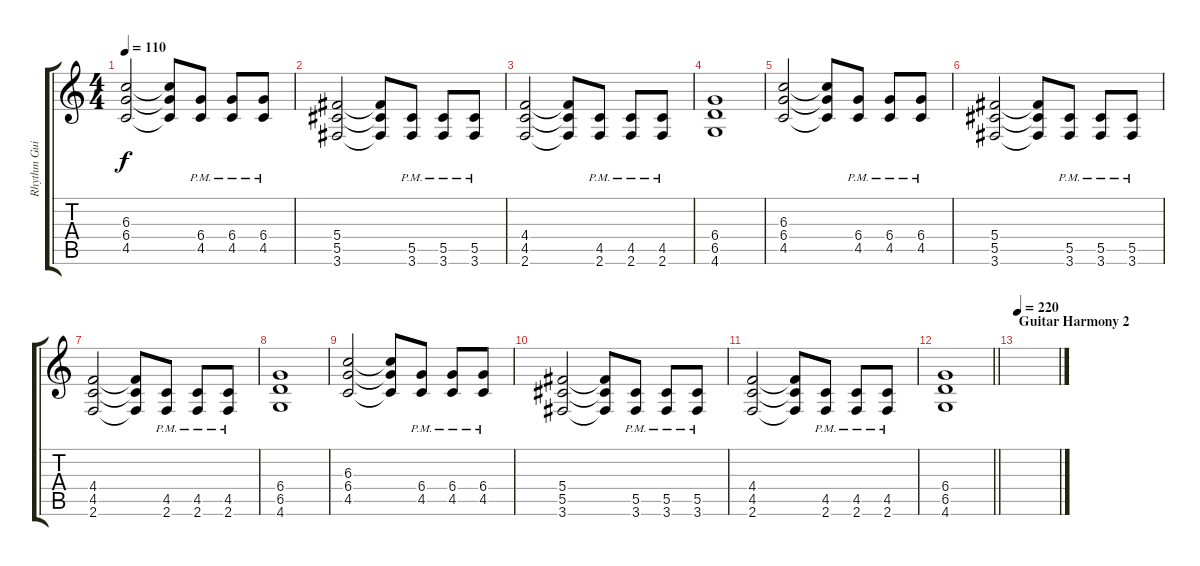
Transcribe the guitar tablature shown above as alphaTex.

\track ("Rhythm Guitar 2" "Rhythm Gui") {instrument overdrivenguitar}
\staff {score tabs}
\tuning (Eb4 Bb3 Gb3 Db3 Ab2 Eb2) {hide}
\ts (4 4)
\tempo 110
\clef g2
\ks c
(6.3 6.4 4.5).2{dy f} (6.3{t} 6.4{t} 4.5{t}).8 (6.4{pm} 4.5{pm}).8 (6.4{pm} 4.5{pm}).8 (6.4{pm} 4.5{pm}).8 |
(5.4 5.5 3.6).2 (5.4{t} 5.5{t} 3.6{t}).8 (5.5{pm} 3.6{pm}).8 (5.5{pm} 3.6{pm}).8 (5.5{pm} 3.6{pm}).8 |
(4.4 4.5 2.6).2 (4.4{t} 4.5{t} 2.6{t}).8 (4.5{pm} 2.6{pm}).8 (4.5{pm} 2.6{pm}).8 (4.5{pm} 2.6{pm}).8 |
(6.4 6.5 4.6).1 |
(6.3 6.4 4.5).2 (6.3{t} 6.4{t} 4.5{t}).8 (6.4{pm} 4.5{pm}).8 (6.4{pm} 4.5{pm}).8 (6.4{pm} 4.5{pm}).8 |
(5.4 5.5 3.6).2 (5.4{t} 5.5{t} 3.6{t}).8 (5.5{pm} 3.6{pm}).8 (5.5{pm} 3.6{pm}).8 (5.5{pm} 3.6{pm}).8 |
(4.4 4.5 2.6).2 (4.4{t} 4.5{t} 2.6{t}).8 (4.5{pm} 2.6{pm}).8 (4.5{pm} 2.6{pm}).8 (4.5{pm} 2.6{pm}).8 |
(6.4 6.5 4.6).1 |
(6.3 6.4 4.5).2 (6.3{t} 6.4{t} 4.5{t}).8 (6.4{pm} 4.5{pm}).8 (6.4{pm} 4.5{pm}).8 (6.4{pm} 4.5{pm}).8 |
(5.4 5.5 3.6).2 (5.4{t} 5.5{t} 3.6{t}).8 (5.5{pm} 3.6{pm}).8 (5.5{pm} 3.6{pm}).8 (5.5{pm} 3.6{pm}).8 |
(4.4 4.5 2.6).2 (4.4{t} 4.5{t} 2.6{t}).8 (4.5{pm} 2.6{pm}).8 (4.5{pm} 2.6{pm}).8 (4.5{pm} 2.6{pm}).8 |
\barLineRight lightlight
(6.4 6.5 4.6).1 |
\section ("" "Guitar Harmony 2")
\tempo 220
